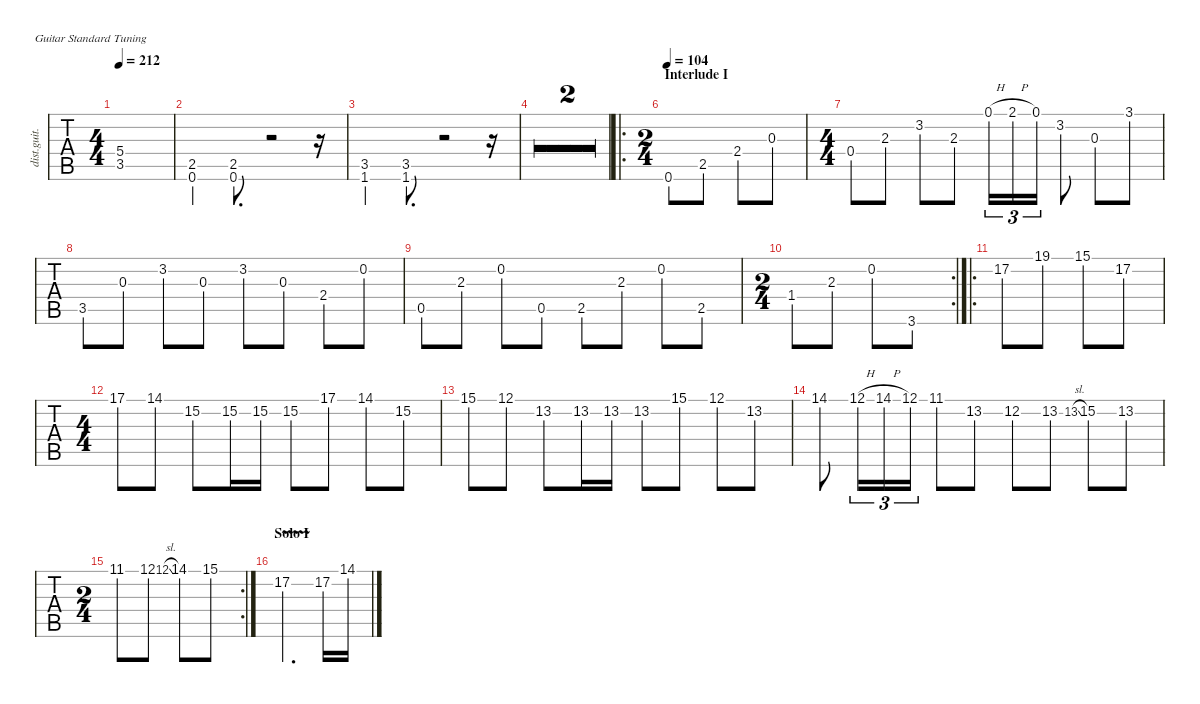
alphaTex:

\defaultSystemsLayout 4
\hideDynamics
\bracketExtendMode nobrackets
\track ("Rhythm Guitar (James)" "dist.guit.") {defaultSystemsLayout 4 multiBarRest instrument distortionguitar}
\staff {tabs}
\tuning (E4 B3 G3 D3 A2 E2)
\ts (4 4)
\tempo 212
\clef g2
\ks c
(5.4{t} 3.5{t}).1{dy f} |
(0.6{st} 2.5{st}).4{dy mf} (0.6 2.5).8{d} r.2 r.16 |
(1.6{st} 3.5{st}).4 (1.6 3.5).8{d} r.2 r.16 |
r.1 |
r.1 |
\ro
\ts (2 4)
\beaming (8 2 2)
\section ("" "Interlude I")
\tempo 104
0.6.8{instrument electricguitarclean} 2.5.8 2.4.8 0.3.8 |
\ts (4 4)
\beaming (8 2 2 2 2)
0.4.8 2.3.8 3.2.8 2.3.8 0.1{h}.16{tu (3 2)} 2.1{h acc #}.16{tu (3 2)} 0.1.16{tu (3 2)} 3.2.8 0.3.8 3.1.8 |
3.5.8 0.3.8 3.2.8 0.3.8 3.2.8 0.3.8 2.4.8 0.2.8 |
0.5.8 2.3.8 0.2.8 0.5.8 2.5.8 2.3.8 0.2.8 2.5.8 |
\rc 2
\ts (2 4)
\beaming (8 2 2)
1.4{acc #}.8 2.3.8 0.2.8 3.6.8 |
\ro
17.2.8{instrument distortionguitar} 19.1.8 15.1.8 17.2.8 |
\ts (4 4)
\beaming (8 2 2 2 2)
17.1.8 14.1{acc #}.8 15.2.8 15.2.16 15.2.16 15.2.8 17.1.8 14.1{acc #}.8 15.2.8 |
15.1.8 12.1.8 13.2.8 13.2.16 13.2.16 13.2.8 15.1.8 12.1.8 13.2.8 |
14.1{lf 4 acc #}.8 12.1{h lf 2}.16{tu (3 2)} 14.1{h lf 4 acc #}.16{tu (3 2)} 12.1{lf 2}.16{tu (3 2)} 11.1{lf 2 acc #}.8 13.2{lf 4}.8 12.2{lf 3}.8 13.2{lf 4}.8 13.2{sl lf 4}.8{gr onbeat} 15.2.8 13.2{lf 4}.8 |
\rc 2
\ts (2 4)
\beaming (8 2 2)
11.1{lf 2 acc #}.8 12.1{lf 2}.8 12.1{sl lf 2}.8{gr onbeat} 14.1{lf 2 acc #}.8 15.1{lf 3}.8 |
\section ("" "Solo I")
17.2{v lf 4}.4{d} 17.2{lf 4}.16 14.1{lf 2 acc #}.16
